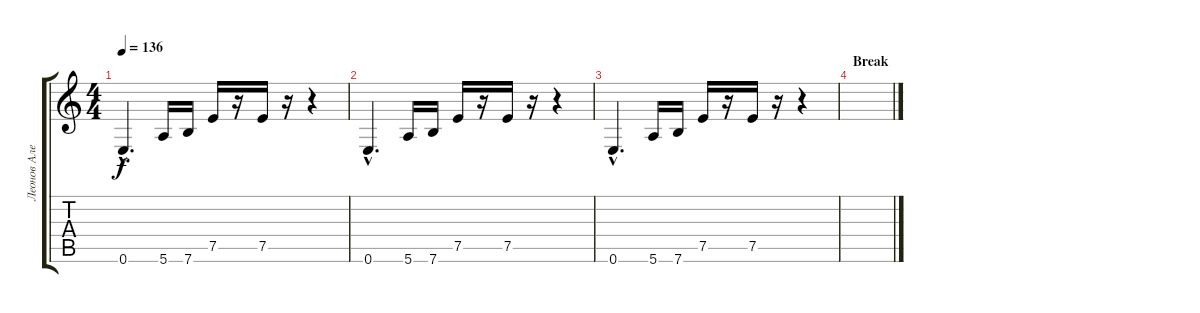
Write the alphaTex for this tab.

\track ("Леонов Александр - Клавиши" "Леонов Але") {instrument synthbass1}
\staff {score tabs}
\tuning (E4 B3 G3 D3 A2 E2) {hide}
\ts (4 4)
\tempo 136
\clef g2
\ks c
0.6{hac}.4{d dy f} 5.6.16 7.6.16 7.5.16 r.16 7.5.16 r.16 r.4 |
0.6{hac}.4{d} 5.6.16 7.6.16 7.5.16 r.16 7.5.16 r.16 r.4 |
0.6{hac}.4{d} 5.6.16 7.6.16 7.5.16 r.16 7.5.16 r.16 r.4 |
\section ("" "Break")
